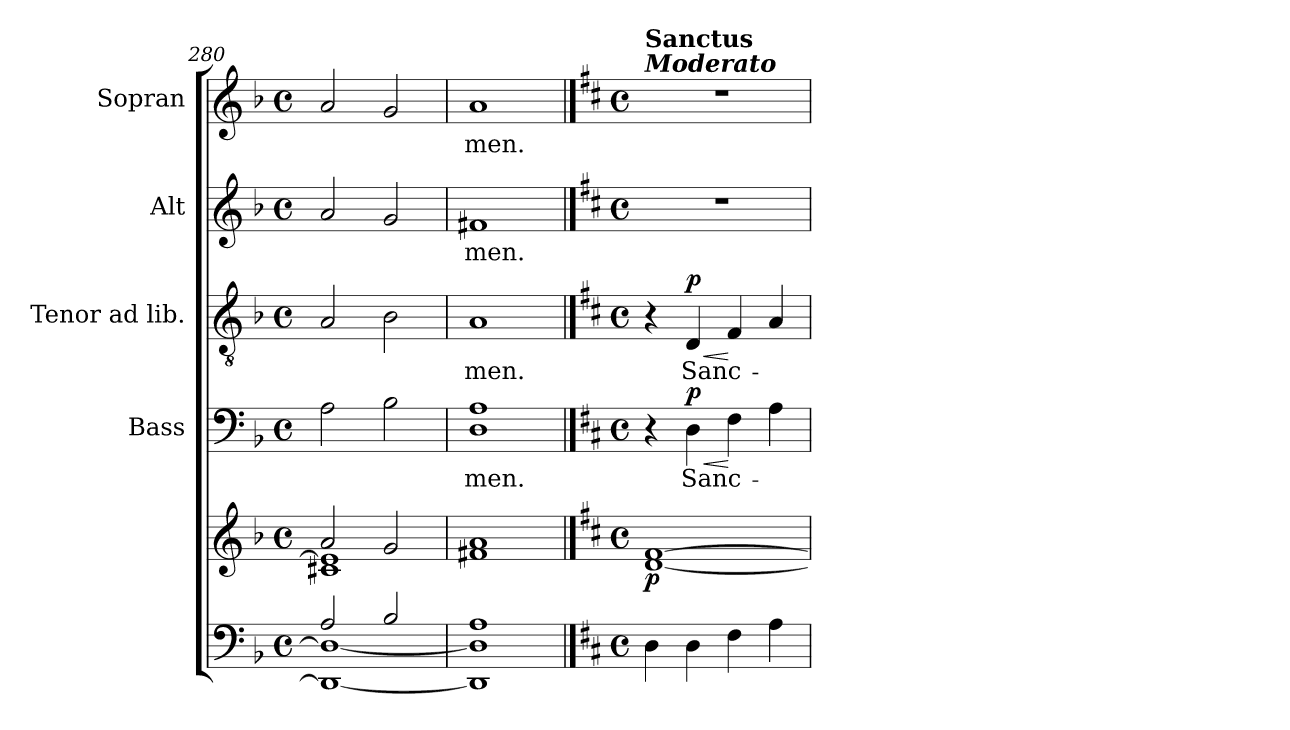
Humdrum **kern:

**kern	**kern	**dynam	**kern	**text	**dynam	**kern	**text	**dynam	**kern	**text	**kern	**text
*part5	*part5	*part5	*part4	*part4	*part4	*part3	*part3	*part3	*part2	*part2	*part1	*part1
*staff6	*staff5	*staff5/6	*staff4	*staff4	*staff4	*staff3	*staff3	*staff3	*staff2	*staff2	*staff1	*staff1
*	*	*	*I"Bass	*	*	*I"Tenor ad lib.	*	*	*I"Alt	*	*I"Sopran	*
*	*	*	*I'B.	*	*	*I'T.	*	*	*I'A.	*	*I'S.	*
*clefF4	*clefG2	*	*clefF4	*	*	*clefGv2	*	*	*clefG2	*	*clefG2	*
*k[b-]	*k[b-]	*	*k[b-]	*	*	*k[b-]	*	*	*k[b-]	*	*k[b-]	*
*F:	*F:	*	*F:	*	*	*F:	*	*	*F:	*	*F:	*
*M4/4	*M4/4	*	*M4/4	*	*	*M4/4	*	*	*M4/4	*	*M4/4	*
*met(c)	*met(c)	*	*met(c)	*	*	*met(c)	*	*	*met(c)	*	*met(c)	*
=280	=280	=280	=280	=280	=280	=280	=280	=280	=280	=280	=280	=280
*^	*^	*	*	*	*	*	*	*	*	*	*	*
2A/	1DD_ 1D_	2a/	1c#X 1e]	.	2A\	.	.	2A/	.	.	2a/	.	2a/	.
2B-/	.	2g/	.	.	2B-\	.	.	2B-\	.	.	2g/	.	2g/	.
=281	=281	=281	=281	=281	=281	=281	=281	=281	=281	=281	=281	=281	=281	=281
!	!	!	!	!	!	!LO:LY:b	!	!	!LO:LY:b	!	!	!LO:LY:b	!	!LO:LY:b
1A	1DD] 1D]	1a	1f#X	.	1D 1A	-men.	.	1A	-men.	.	1f#X	-men.	1a	-men.
*v	*v	*	*	*	*	*	*	*	*	*	*	*	*	*
*	*v	*v	*	*	*	*	*	*	*	*	*	*	*
!!LO:PB:g=z
==282	==282	==282	==282	==282	==282	==282	==282	==282	==282	==282	==282	==282
*k[f#c#]	*k[f#c#]	*	*k[f#c#]	*	*	*k[f#c#]	*	*	*k[f#c#]	*	*k[f#c#]	*
*D:	*D:	*	*D:	*	*	*D:	*	*	*D:	*	*D:	*
*M4/4	*M4/4	*	*M4/4	*	*	*M4/4	*	*	*M4/4	*	*M4/4	*
*met(c)	*met(c)	*	*met(c)	*	*	*met(c)	*	*	*met(c)	*	*met(c)	*
*^	*^	*	*	*	*	*	*	*	*	*	*	*
!	!	!	!	!	!	!	!	!	!	!	!	!	!LO:TX:a:Bi:t=Moderato	!
!	!	!	!	!	!	!	!	!	!	!	!	!	!LO:TX:a:B:t=Sanctus	!
!	!	!	!	!LO:DY:b	!	!	!	!	!	!	!	!	!	!
*v	*v	*	*	*	*	*	*	*	*	*	*	*	*	*
*	*v	*v	*	*	*	*	*	*	*	*	*	*	*
4D\	[1d [1f#	p	4r	.	.	4r	.	.	1r	.	1r	.
!	!	!	!	!LO:LY:b	!LO:HP:b	!	!LO:LY:b	!LO:HP:b	!	!	!	!
!	!	!	!	!	!LO:DY:n=1:a	!	!	!LO:DY:n=1:a	!	!	!	!
4D\	.	.	4D\	Sanc-	< p	4D/	Sanc-	< p	.	.	.	.
4F#\	.	.	4F#\	.	[	4F#/	.	[	.	.	.	.
4A\	.	.	4A\	.	.	4A/	.	.	.	.	.	.
=	=	=	=	=	=	=	=	=	=	=	=	=
*-	*-	*-	*-	*-	*-	*-	*-	*-	*-	*-	*-	*-
